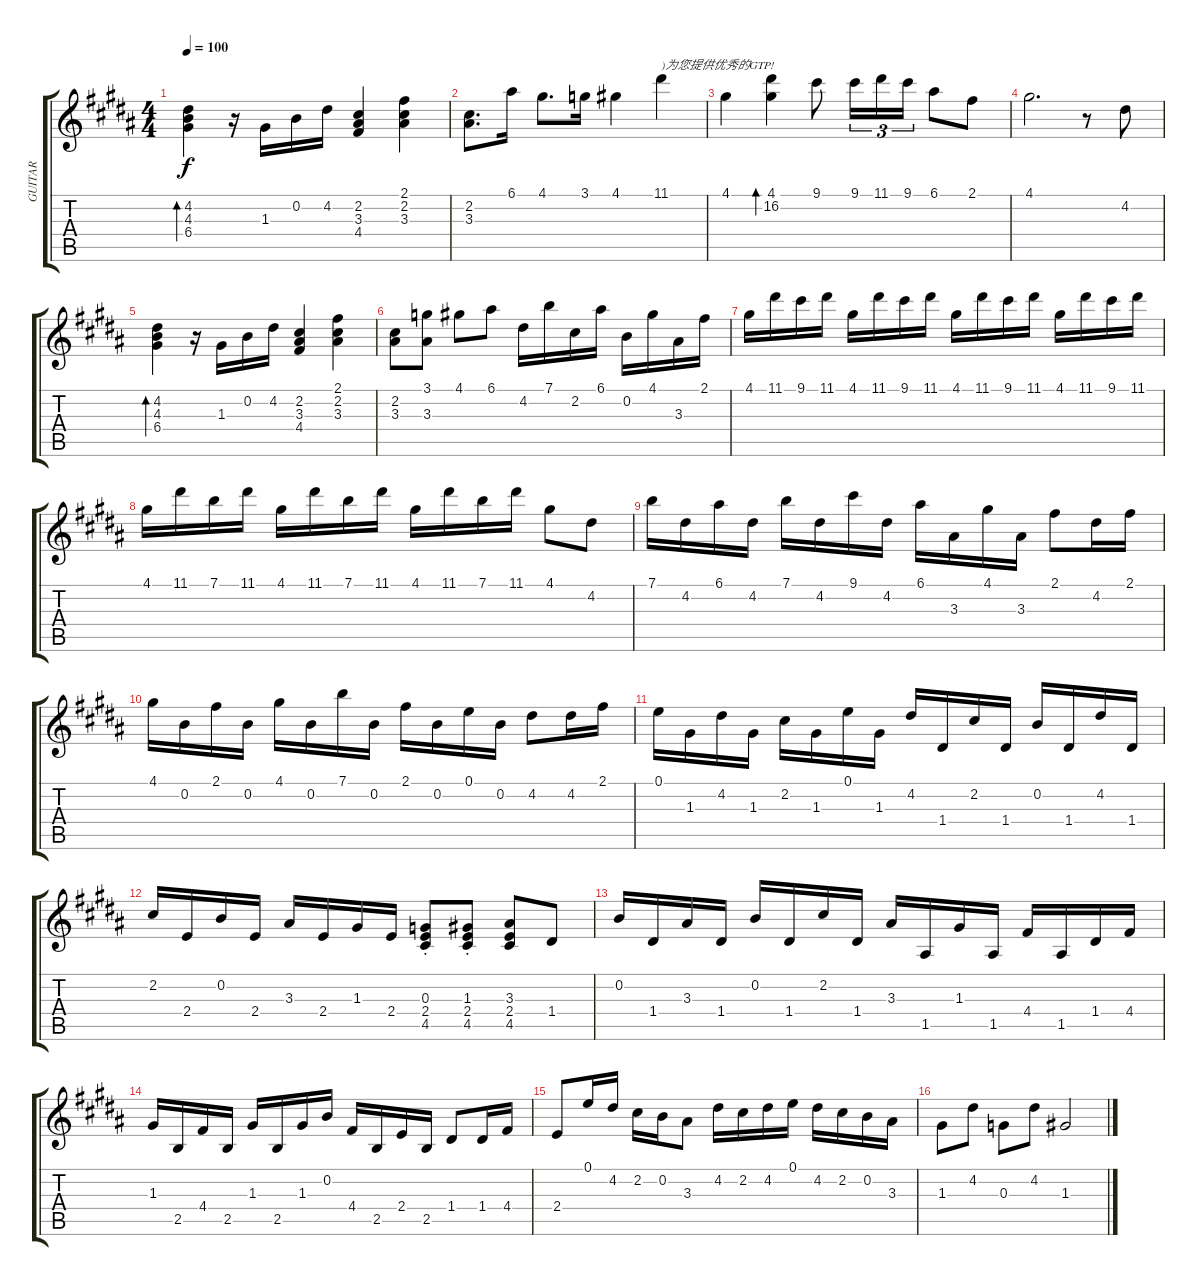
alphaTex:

\track ("GUITAR" "GUITAR") {instrument electricguitarclean}
\staff {score tabs}
\tuning (E4 B3 G3 D3 A2 E2) {hide}
\ts (4 4)
\tempo 100
\clef g2
\ks b
(4.2 4.3 6.4).4{bd 240 dy f} r.16 1.3.16 0.2.16 4.2.16 (2.2 3.3 4.4).4 (2.1 2.2 3.3).4 |
(2.2 3.3).8{d} 6.1.16 4.1.8{d} 3.1.16 4.1.4 11.1.4{txt ")为您提供优秀的GTP!"} |
4.1.4 (4.1 16.2).4{bd 240} 9.1.8 9.1.16{tu (3 2)} 11.1.16{tu (3 2)} 9.1.16{tu (3 2)} 6.1.8 2.1.8 |
4.1.2{d} r.8 4.2.8 |
(4.2 4.3 6.4).4{bd 240} r.16 1.3.16 0.2.16 4.2.16 (2.2 3.3 4.4).4 (2.1 2.2 3.3).4 |
(2.2 3.3).8 (3.1 3.3).8 4.1.8 6.1.8 4.2.16 7.1.16 2.2.16 6.1.16 0.2.16 4.1.16 3.3.16 2.1.16 |
4.1.16 11.1.16 9.1.16 11.1.16 4.1.16 11.1.16 9.1.16 11.1.16 4.1.16 11.1.16 9.1.16 11.1.16 4.1.16 11.1.16 9.1.16 11.1.16 |
4.1.16 11.1.16 7.1.16 11.1.16 4.1.16 11.1.16 7.1.16 11.1.16 4.1.16 11.1.16 7.1.16 11.1.16 4.1.8 4.2.8 |
7.1.16 4.2.16 6.1.16 4.2.16 7.1.16 4.2.16 9.1.16 4.2.16 6.1.16 3.3.16 4.1.16 3.3.16 2.1.8 4.2.16 2.1.16 |
4.1.16 0.2.16 2.1.16 0.2.16 4.1.16 0.2.16 7.1.16 0.2.16 2.1.16 0.2.16 0.1.16 0.2.16 4.2.8 4.2.16 2.1.16 |
0.1.16 1.3.16 4.2.16 1.3.16 2.2.16 1.3.16 0.1.16 1.3.16 4.2.16 1.4.16 2.2.16 1.4.16 0.2.16 1.4.16 4.2.16 1.4.16 |
2.2.16 2.4.16 0.2.16 2.4.16 3.3.16 2.4.16 1.3.16 2.4.16 (0.3{st} 2.4{st} 4.5{st}).8 (1.3{st} 2.4{st} 4.5{st}).8 (3.3 2.4 4.5).8 1.4.8 |
0.2.16 1.4.16 3.3.16 1.4.16 0.2.16 1.4.16 2.2.16 1.4.16 3.3.16 1.5.16 1.3.16 1.5.16 4.4.16 1.5.16 1.4.16 4.4.16 |
1.3.16 2.5.16 4.4.16 2.5.16 1.3.16 2.5.16 1.3.16 0.2.16 4.4.16 2.5.16 2.4.16 2.5.16 1.4.8 1.4.16 4.4.16 |
2.4.8{beam Up} 0.1.16{beam Up} 4.2.16{beam Up} 2.2.16 0.2.16 3.3.8 4.2.16 2.2.16 4.2.16 0.1.16 4.2.16 2.2.16 0.2.16 3.3.16 |
1.3.8 4.2.8 0.3.8 4.2.8 1.3.2
